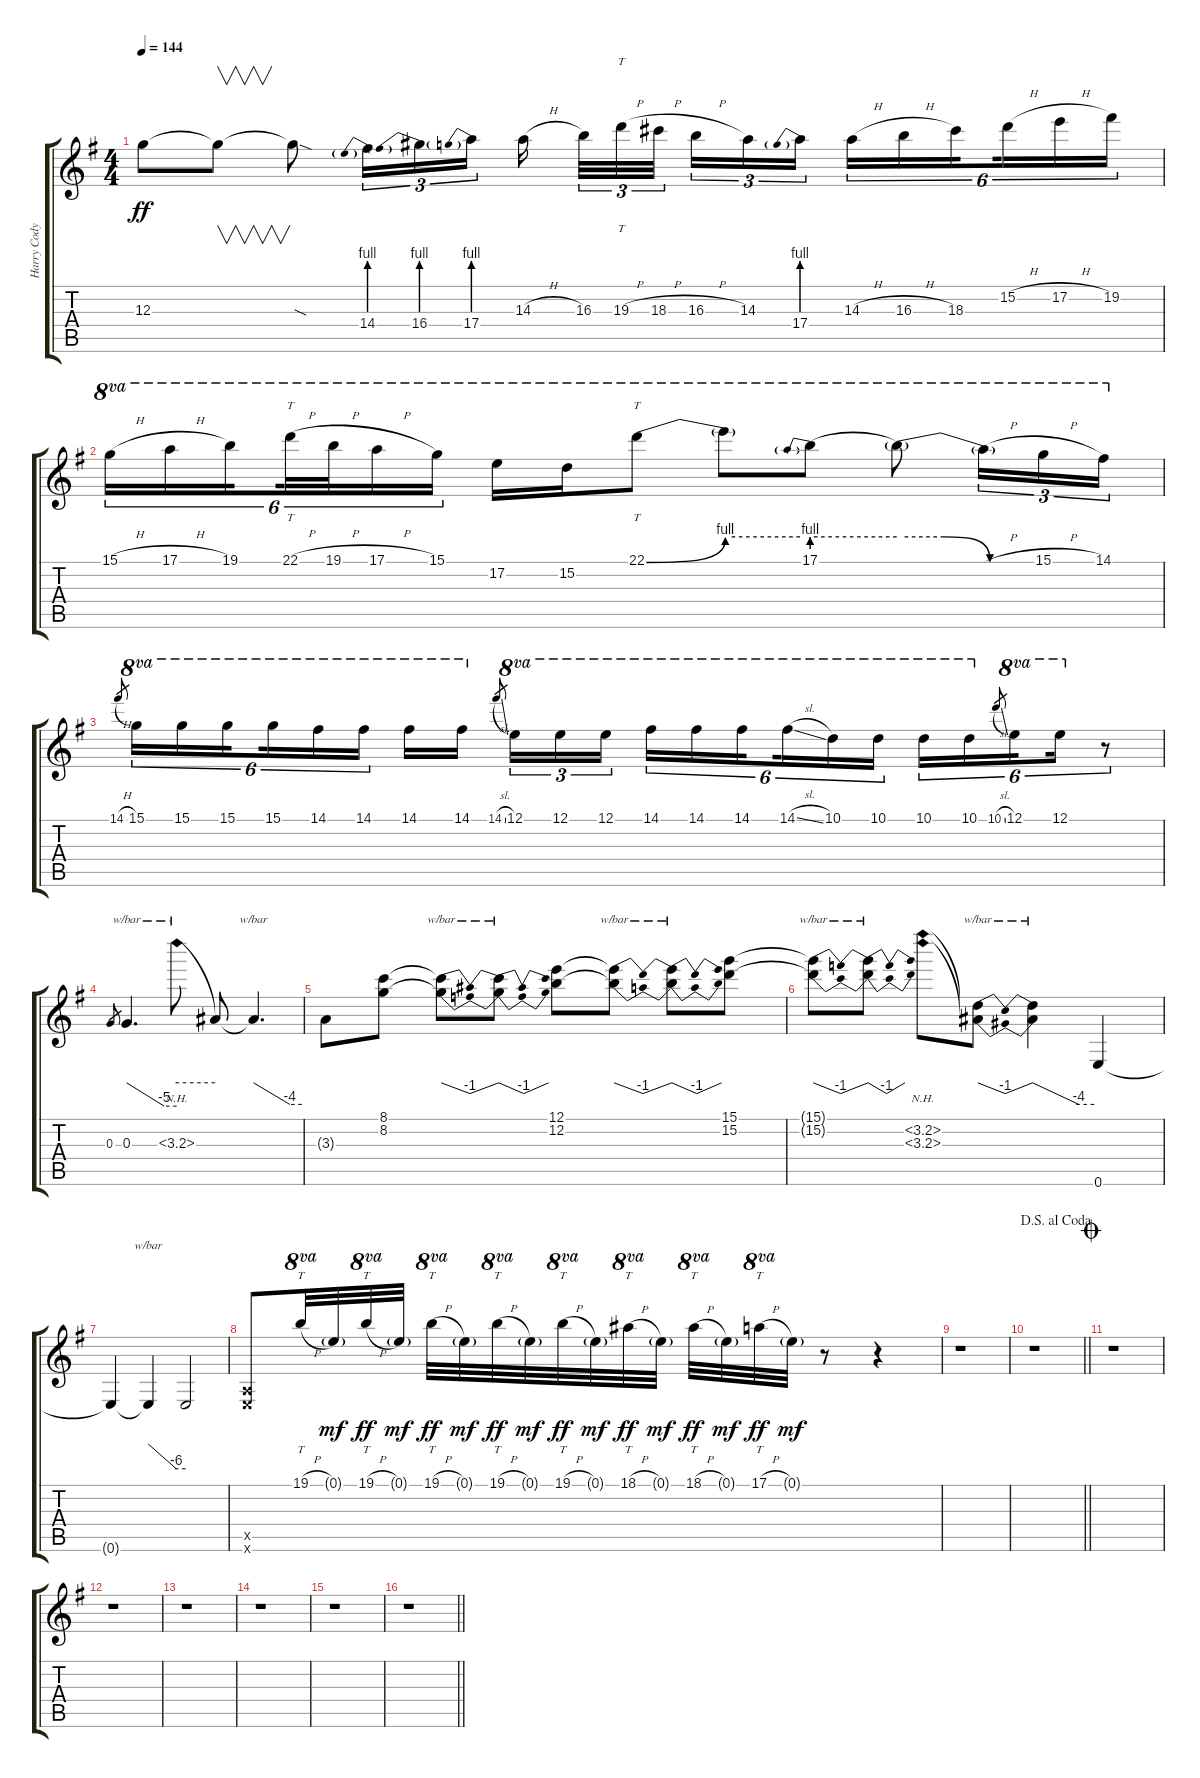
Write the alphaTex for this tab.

\track ("Harry Cody - Lead Guitar" "Harry Cody") {instrument distortionguitar}
\staff {score tabs}
\tuning (E4 B3 G3 D3 A2 E2) {hide}
\ts (4 4)
\tempo 144
\clef g2
\ks g
12.3{t}.8{dy ff} 12.3{t}.8{v} 12.3{sod t}.8 14.4{be (prebend 0 4 60 4)}.16{tu (3 2)} 16.4{be (prebend 0 4 60 4)}.16{tu (3 2)} 17.4{be (prebend 0 4 60 4)}.16{tu (3 2)} 14.3{h}.16{beam splitsecondary} 16.3.32{tu (3 2)} 19.3{h}.32{tt tu (3 2)} 18.3{h}.32{tu (3 2) beam splitsecondary} 16.3{h}.16{tu (3 2)} 14.3.16{tu (3 2)} 17.4{be (prebend 0 4 60 4)}.16{tu (3 2)} 14.3{h}.16{tu (6 4)} 16.3{h}.16{tu (6 4)} 18.3.16{tu (6 4) beam splitsecondary} 15.2{h}.16{tu (6 4)} 17.2{h}.16{tu (6 4)} 19.2.16{tu (6 4)} |
15.1{h}.16{tu (6 4) ot 8va} 17.1{h}.16{tu (6 4) ot 8va} 19.1.16{tu (6 4) ot 8va beam splitsecondary} 22.1{h}.32{tt tu (6 4) ot 8va} 19.1{h}.32{tu (6 4) ot 8va} 17.1{h}.16{tu (6 4) ot 8va} 15.1.16{tu (6 4) ot 8va} 17.2.16{ot 8va} 15.2.16{ot 8va} 22.1{be (bend 0 0 60 4)}.8{tt ot 8va} 22.1{be (hold 0 4 60 4) t}.8{ot 8va} 17.1{be (prebend 0 4 60 4)}.8{ot 8va} 17.1{be (custom 0 4 20 4 40 0 60 0) t}.8{ot 8va} 17.1{h t}.16{tu (3 2) ot 8va} 15.1{h}.16{tu (3 2) ot 8va} 14.1.16{tu (3 2) ot 8va} |
14.1{h}.8{gr} 15.1.16{tu (6 4) ot 8va} 15.1.16{tu (6 4) ot 8va} 15.1.16{tu (6 4) ot 8va beam splitsecondary} 15.1.16{tu (6 4) ot 8va} 14.1.16{tu (6 4) ot 8va} 14.1.16{tu (6 4) ot 8va} 14.1.16{ot 8va} 14.1.16{ot 8va} 14.1{sl}.8{gr beam splitsecondary} 12.1.16{tu (3 2) ot 8va} 12.1.16{tu (3 2) ot 8va} 12.1.16{tu (3 2) ot 8va} 14.1.16{tu (6 4) ot 8va} 14.1.16{tu (6 4) ot 8va} 14.1.16{tu (6 4) ot 8va beam splitsecondary} 14.1{sl}.16{tu (6 4) ot 8va} 10.1.16{tu (6 4) ot 8va} 10.1.16{tu (6 4) ot 8va} 10.1.16{tu (6 4) ot 8va} 10.1.16{tu (6 4) ot 8va} 10.1{sl}.8{gr} 12.1.16{tu (6 4) ot 8va beam splitsecondary} 12.1.16{tu (6 4) ot 8va} r.8{tu (6 4)} |
0.3.8{gr} 0.3.4{d tbe (custom default 0 0 45 -20 60 -20)} 3.3{nh}.8{tbe (hold default 0 0 60 0)} 3.3{t}.8 3.3{t}.4{d tbe (custom default 0 0 45 -16 60 -16)} |
3.3{t}.8 (8.1 8.2).8 (8.1{t} 8.2{t}).8{tbe (dip default 0 0 30 -4 60 0)} (8.1{t} 8.2{t}).8{tbe (dip default 0 0 30 -4 60 0)} (12.1 12.2).8 (12.1{t} 12.2{t}).8{tbe (dip default 0 0 30 -4 60 0)} (12.1{t} 12.2{t}).8{tbe (dip default 0 0 30 -4 60 0)} (15.1 15.2).8 |
(15.1{t} 15.2{t}).8{tbe (dip default 0 0 30 -4 60 0)} (15.1{t} 15.2{t}).8{tbe (dip default 0 0 30 -4 60 0)} (3.2{nh} 3.3{nh}).8 (3.2{t} 3.3{t}).8{tbe (dip default 0 0 30 -4 60 0)} (3.2{t} 3.3{t}).4{tbe (custom default 0 0 45 -16 60 -16)} 0.6.4 |
0.6{t}.4 0.6{t}.4{tbe (custom default 0 0 45 -24 60 -24)} 0.6{t}.2 |
(0.5{x} 0.6{x}).8 19.1{h}.32{tt ot 8va} 0.1{g}.32{dy mf} 19.1{h}.32{tt ot 8va dy ff} 0.1{g}.32{dy mf} 19.1{h}.32{tt ot 8va dy ff} 0.1{g}.32{dy mf} 19.1{h}.32{tt ot 8va dy ff} 0.1{g}.32{dy mf} 19.1{h}.32{tt ot 8va dy ff} 0.1{g}.32{dy mf} 18.1{h}.32{tt ot 8va dy ff} 0.1{g}.32{dy mf} 18.1{h}.32{tt ot 8va dy ff} 0.1{g}.32{dy mf} 17.1{h}.32{tt ot 8va dy ff} 0.1{g}.32{dy mf} r.8 r.4 |
r.1 |
\jump dalsegnoalcoda
\barLineRight lightlight
r.1 |
\jump coda
r.1 |
r.1 |
r.1 |
r.1 |
r.1 |
\barLineRight lightlight
r.1
